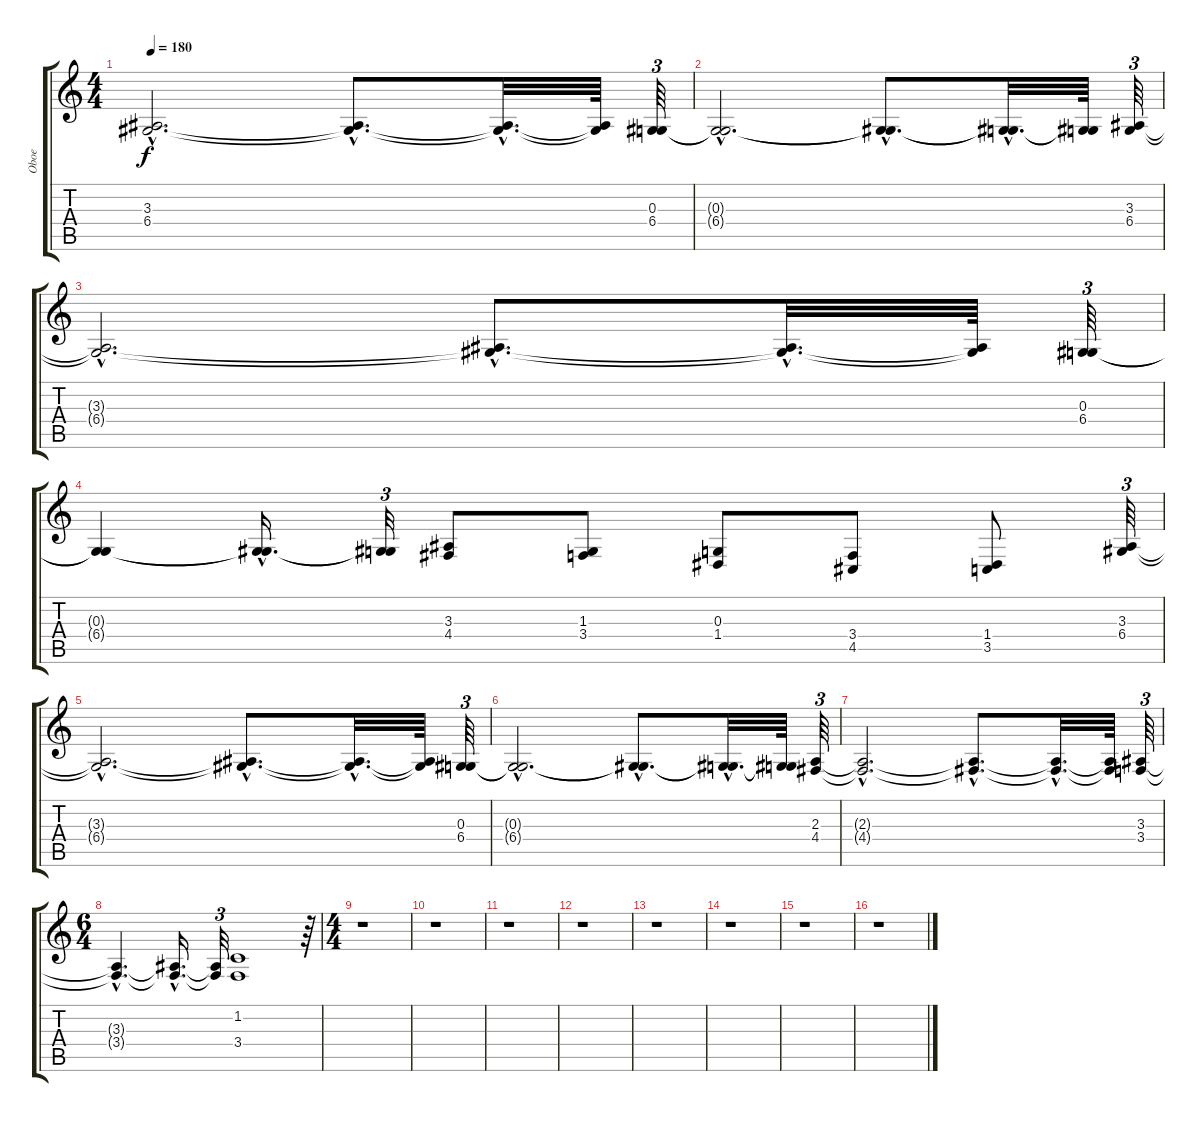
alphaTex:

\track ("Oboe" "Oboe") {instrument oboe}
\staff {score tabs}
\tuning (E4 B3 G3 D3 A2 E2) {hide}
\ts (4 4)
\tempo 180
\clef g2
\ks c
(3.3{hac t} 6.4{hac t}).2{d dy f} (3.3{hac t} 6.4{hac t}).8{d} (3.3{hac t} 6.4{hac t}).32{d} (3.3{t} 6.4{t}).64 (0.3 6.4).64{tu (3 2)} |
(0.3{hac t} 6.4{hac t}).2{d} (0.3{hac t} 6.4{hac t}).8{d} (0.3{hac t} 6.4{hac t}).32{d} (0.3{t} 6.4{t}).64 (3.3 6.4).64{tu (3 2)} |
(3.3{hac t} 6.4{hac t}).2{d} (3.3{hac t} 6.4{hac t}).8{d} (3.3{hac t} 6.4{hac t}).32{d} (3.3{t} 6.4{t}).64 (0.3 6.4).64{tu (3 2)} |
(0.3{t} 6.4{t}).4 (0.3{hac t} 6.4{hac t}).16{d} (0.3{t} 6.4{t}).32{tu (3 2)} (3.3 4.4).8 (1.3 3.4).8 (0.3 1.4).8 (3.4 4.5).8 (1.4 3.5).8 (3.3 6.4).64{tu (3 2)} |
(3.3{hac t} 6.4{hac t}).2{d} (3.3{hac t} 6.4{hac t}).8{d} (3.3{hac t} 6.4{hac t}).32{d} (3.3{t} 6.4{t}).64 (0.3 6.4).64{tu (3 2)} |
(0.3{hac t} 6.4{hac t}).2{d} (0.3{hac t} 6.4{hac t}).8{d} (0.3{hac t} 6.4{hac t}).32{d} (0.3{t} 6.4{t}).64 (2.3 4.4).64{tu (3 2)} |
(2.3{hac t} 4.4{hac t}).2{d} (2.3{hac t} 4.4{hac t}).8{d} (2.3{hac t} 4.4{hac t}).32{d} (2.3{t} 4.4{t}).64 (3.3 3.4).64{tu (3 2)} |
\ts (6 4)
(3.3{hac t} 3.4{hac t}).4{d} (3.3{hac t} 3.4{hac t}).16{d} (3.3{t} 3.4{t}).32{tu (3 2)} (1.2 3.4).1 r.64{tu (3 2)} |
\ts (4 4)
r.1 |
r.1 |
r.1 |
r.1 |
r.1 |
r.1 |
r.1 |
r.1
